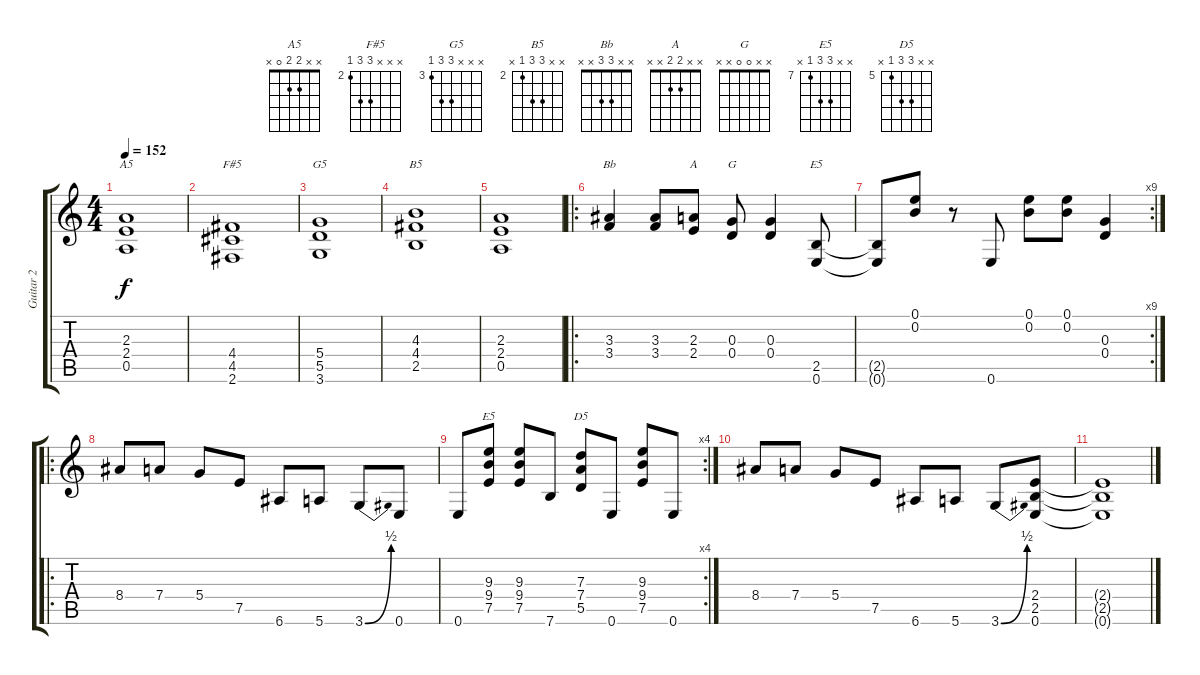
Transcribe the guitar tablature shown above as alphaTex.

\track ("Guitar 2" "Guitar 2") {instrument overdrivenguitar}
\staff {score tabs}
\tuning (E4 B3 G3 D3 A2 E2) {hide}
\chord ("A5" x x 2 2 0 x)
\chord ("F#5" x x x 4 4 2) {firstfret 2}
\chord ("G5" x x x 5 5 3) {firstfret 3}
\chord ("B5" x x 4 4 2 x) {firstfret 2}
\chord ("Bb" x x 3 3 x x)
\chord ("A" x x 2 2 x x)
\chord ("G" x x 0 0 x x)
\chord ("E5" x x x x 2 0)
\chord ("E5" x x 9 9 7 x) {firstfret 7}
\chord ("D5" x x 7 7 5 x) {firstfret 5}
\ts (4 4)
\tempo 152
\clef g2
\ks c
(2.3 2.4 0.5).1{ch "A5" dy f} |
(4.4 4.5 2.6).1{ch "F#5"} |
(5.4 5.5 3.6).1{ch "G5"} |
(4.3 4.4 2.5).1{ch "B5"} |
(2.3 2.4 0.5).1 |
\ro
(3.3 3.4).4{ch "Bb"} (3.3 3.4).8 (2.3 2.4).8{ch "A"} (0.3 0.4).8{ch "G"} (0.3 0.4).4 (2.5 0.6).8{ch "E5"} |
\rc 9
(2.5{t} 0.6{t}).8 (0.1 0.2).8 r.8 0.6.8 (0.1 0.2).8 (0.1 0.2).8 (0.3 0.4).4 |
\ro
8.4.8 7.4.8 5.4.8 7.5.8 6.6.8 5.6.8 3.6{be (bend 0 0 60 2)}.8 0.6.8 |
\rc 4
0.6.8 (9.3 9.4 7.5).8{ch "E5"} (9.3 9.4 7.5).8 7.6.8 (7.3 7.4 5.5).8{ch "D5"} 0.6.8 (9.3 9.4 7.5).8 0.6.8 |
8.4.8 7.4.8 5.4.8 7.5.8 6.6.8 5.6.8 3.6{be (bend 0 0 60 2)}.8 (2.4 2.5 0.6).8 |
(2.4{t} 2.5{t} 0.6{t}).1
